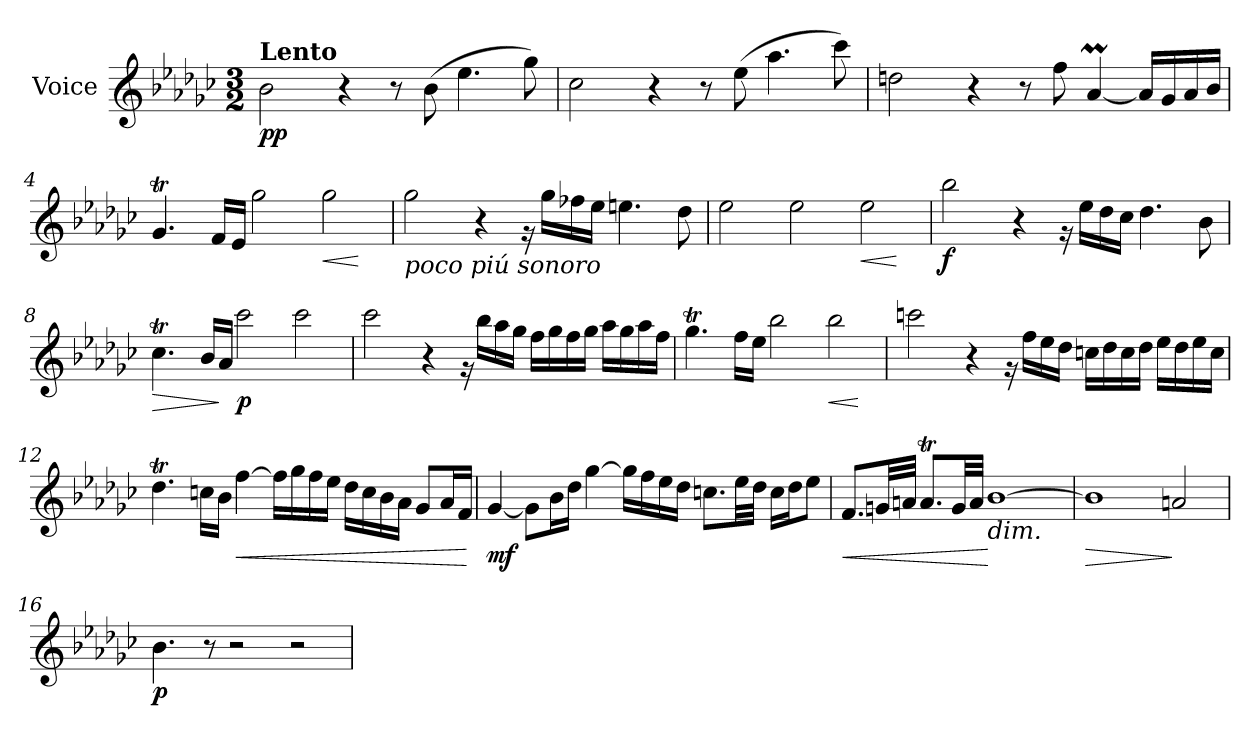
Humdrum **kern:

**kern	**dynam
*part1	*part1
*staff1	*staff1
*I"Voice	*
*I'V	*
*clefG2	*
*k[b-e-a-d-g-c-]	*
*M3/2	*
=1	=1
!LO:TX:a:B:t=Lento	!
!	!LO:DY:b
2b-\	pp
4r	.
8r	.
(>8b-\	.
4.ee-\	.
8gg-\)	.
=2	=2
2cc-\	.
4r	.
8r	.
(>8ee-\	.
4.aa-\	.
8ccc-\)	.
=3	=3
2ddn\	.
4r	.
8r	.
8ff\	.
[4a-M/	.
16a-/LL]	.
16g-/	.
16a-/	.
16b-/JJ	.
=4	=4
4.g-T/	.
16f/LL	.
16e-/JJ	.
2gg-\	.
!	!LO:HP:b
2gg-\	<
.	[
!!LO:LB:g=z
=5	=5
!LO:TX:b:i:t=poco piú sonoro	!
2gg-\	.
4r	.
16rg	.
16gg-\LL	.
16ff-X\	.
16ee-\JJ	.
4.eeni\	.
8dd-\	.
=6	=6
2ee-\	.
2ee-\	.
!	!LO:HP:b
2ee-\	<
.	[
=7	=7
!	!LO:DY:b
2bb-\	f
4r	.
16rg	.
16ee-\LL	.
16dd-\	.
16cc-\JJ	.
4.dd-\	.
8b-\	.
=8	=8
!	!LO:HP:b
4.cc-T\	>
16b-/LL	.
16a-/JJ	]
!	!LO:DY:b
2ccc-\	p
2ccc-\	.
!!LO:LB:g=z
=9	=9
2ccc-\	.
4r	.
16rg	.
16bb-\LL	.
16aa-\	.
16gg-\JJ	.
16ff\LL	.
16gg-\	.
16ff\	.
16gg-\JJ	.
16aa-\LL	.
16gg-\	.
16aa-\	.
16ff\JJ	.
=10	=10
4.gg-T\	.
16ff\LL	.
16ee-\JJ	.
2bb-\	.
!	!LO:HP:b
2bb-\	<
.	[
=11	=11
2cccn\	.
4r	.
16rg	.
16ff\LL	.
16ee-\	.
16dd-\JJ	.
16ccn\LL	.
16dd-\	.
16cc\	.
16dd-\JJ	.
16ee-\LL	.
16dd-\	.
16ee-\	.
16cc\JJ	.
!!LO:LB:g=z
=12	=12
4.dd-T\	.
16ccn\LL	.
16b-\JJ	.
!	!LO:HP:b
[4ff\	<
16ff\LL]	.
16gg-\	.
16ff\	.
16ee-\JJ	.
16dd-\LL	.
16cc\	.
16b-\	.
16a-\JJ	.
8g-/L	.
16a-/L	.
16f/JJ	.
.	[
=13	=13
!	!LO:DY:b
[4g-/	mf
8g-\L]	.
16b-\L	.
16dd-\JJ	.
[4gg-\	.
16gg-\LL]	.
16ff\	.
16ee-\	.
16dd-\JJ	.
8.ccn\L	.
32ee-\LL	.
32dd-\JJJ	.
16cc\LL	.
16dd-\J	.
8ee-\J	.
!!LO:LB:g=z
=14	=14
!	!LO:HP:b
8.f/L	<
32gn/LL	.
32an/JJJ	.
8.at/L	.
32g/LL	.
32a/JJJ	.
!LO:TX:b:i:t=dim.	!
[1b-	[
=15	=15
!	!LO:HP:b
1b-]	>
2an/	]
=16	=16
!	!LO:DY:b
4.b-\	p
8r	.
2r	.
2r	.
=	=
*-	*-
